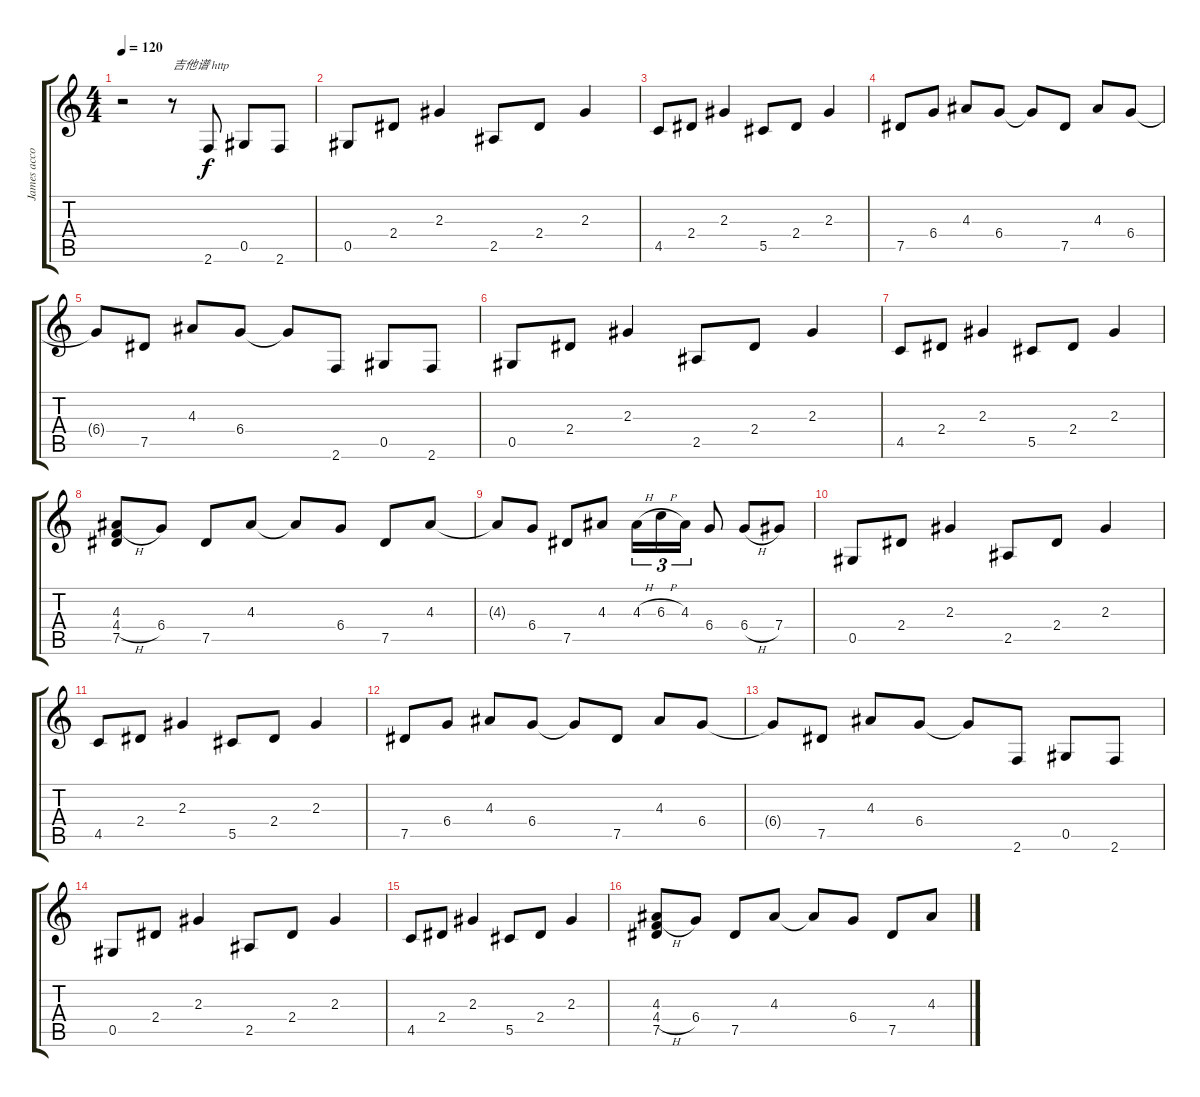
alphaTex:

\track ("James accoustic" "James acco") {instrument acousticguitarsteel}
\staff {score tabs}
\tuning (Eb4 Bb3 Gb3 Db3 Ab2 Eb2) {hide}
\ts (4 4)
\tempo 120
\clef g2
\ks c
r.2{dy f instrument acousticguitarsteel} r.8{txt "吉他谱 http"} 2.6.8 0.5.8 2.6.8 |
0.5.8 2.4.8 2.3.4 2.5.8 2.4.8 2.3.4 |
4.5.8 2.4.8 2.3.4 5.5.8 2.4.8 2.3.4 |
7.5.8 6.4.8 4.3.8 6.4.8 6.4{t}.8 7.5.8 4.3.8 6.4.8 |
6.4{t}.8 7.5.8 4.3.8 6.4.8 6.4{t}.8 2.6.8 0.5.8 2.6.8 |
0.5.8 2.4.8 2.3.4 2.5.8 2.4.8 2.3.4 |
4.5.8 2.4.8 2.3.4 5.5.8 2.4.8 2.3.4 |
(4.3 4.4{h} 7.5).8 6.4.8 7.5.8 4.3.8 4.3{t}.8 6.4.8 7.5.8 4.3.8 |
4.3{t}.8 6.4.8 7.5.8 4.3.8 4.3{h}.16{tu (3 2)} 6.3{h}.16{tu (3 2)} 4.3.16{tu (3 2)} 6.4.8 6.4{h}.8 7.4.8 |
0.5.8 2.4.8 2.3.4 2.5.8 2.4.8 2.3.4 |
4.5.8 2.4.8 2.3.4 5.5.8 2.4.8 2.3.4 |
7.5.8 6.4.8 4.3.8 6.4.8 6.4{t}.8 7.5.8 4.3.8 6.4.8 |
6.4{t}.8 7.5.8 4.3.8 6.4.8 6.4{t}.8 2.6.8 0.5.8 2.6.8 |
0.5.8 2.4.8 2.3.4 2.5.8 2.4.8 2.3.4 |
4.5.8 2.4.8 2.3.4 5.5.8 2.4.8 2.3.4 |
(4.3 4.4{h} 7.5).8 6.4.8 7.5.8 4.3.8 4.3{t}.8 6.4.8 7.5.8 4.3.8
